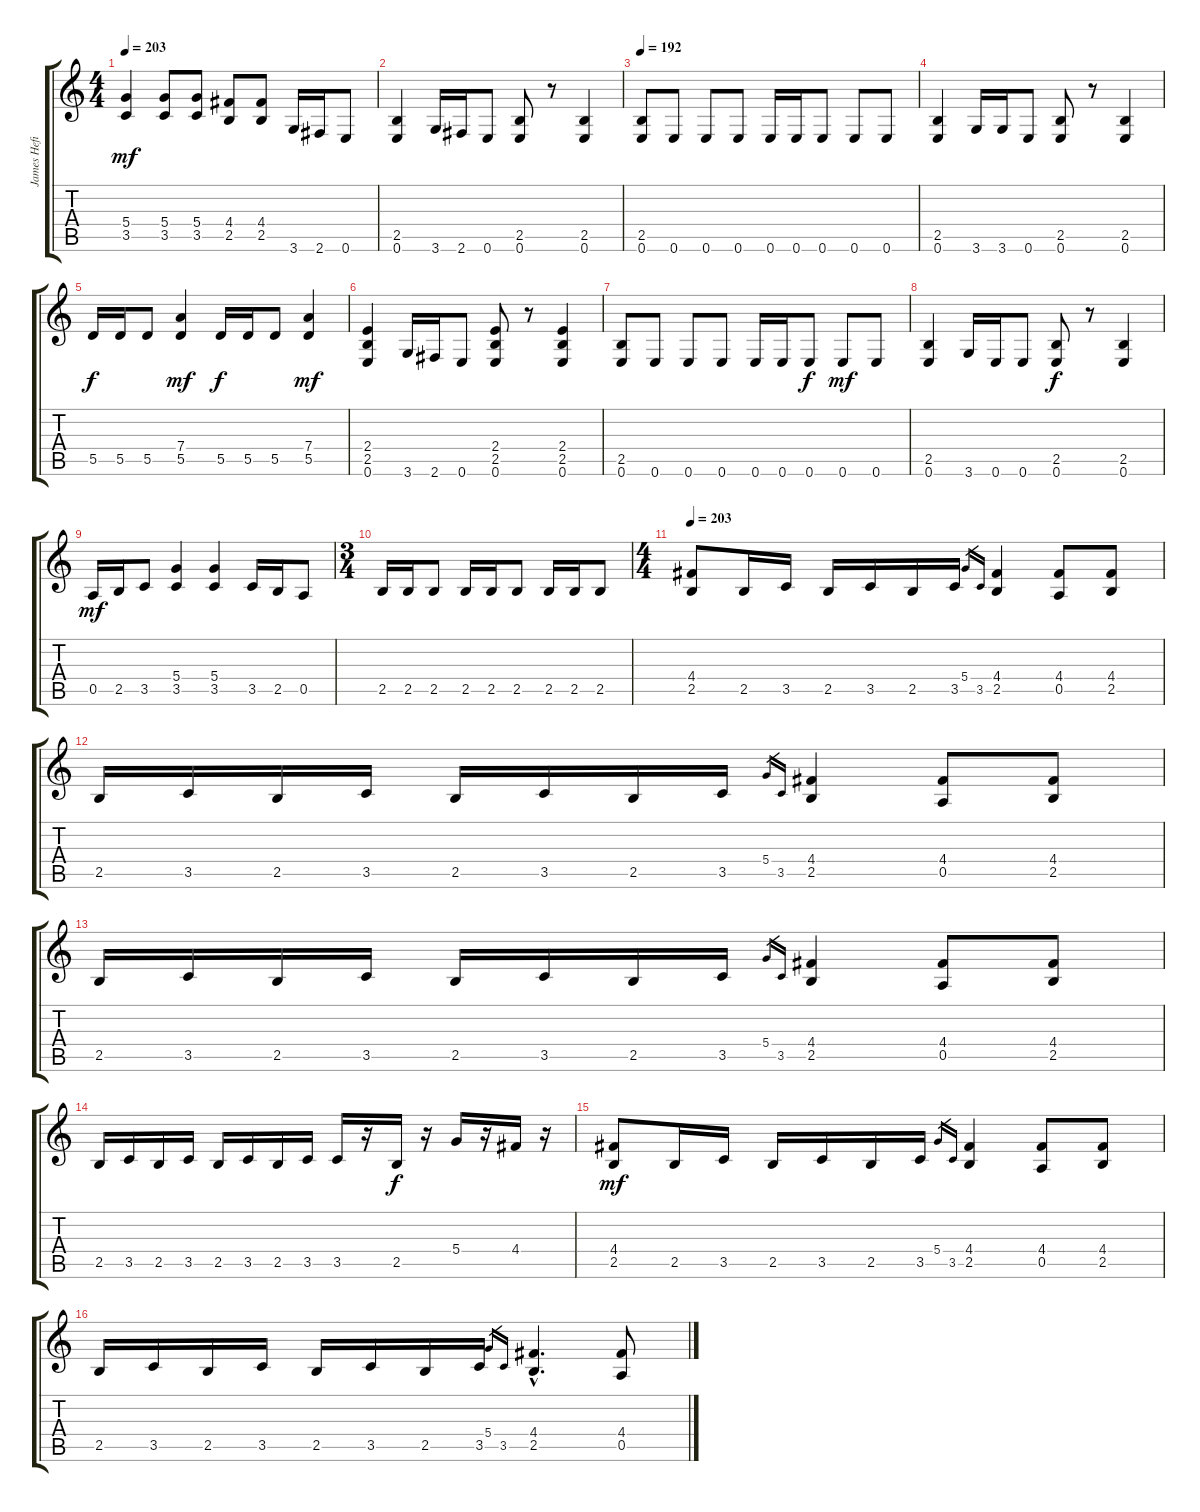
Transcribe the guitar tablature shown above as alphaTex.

\track ("James Hefield" "James Hefi") {instrument distortionguitar}
\staff {score tabs}
\tuning (E4 B3 G3 D3 A2 E2) {hide}
\ts (4 4)
\tempo 203
\clef g2
\ks c
(5.4 3.5).4{dy mf} (5.4 3.5).8 (5.4 3.5).8 (4.4 2.5).8 (4.4 2.5).8 3.6.16 2.6.16 0.6.8 |
(2.5 0.6).4 3.6.16 2.6.16 0.6.8 (2.5 0.6).8 r.8 (2.5 0.6).4 |
\tempo 192
(2.5 0.6).8 0.6.8 0.6.8 0.6.8 0.6.16 0.6.16 0.6.8 0.6.8 0.6.8 |
(2.5 0.6).4 3.6.16 3.6.16 0.6.8 (2.5 0.6).8 r.8 (2.5 0.6).4 |
5.5.16{dy f} 5.5.16 5.5.8 (7.4 5.5).4{dy mf} 5.5.16{dy f} 5.5.16 5.5.8 (7.4 5.5).4{dy mf} |
(2.4 2.5 0.6).4 3.6.16 2.6.16 0.6.8 (2.4 2.5 0.6).8 r.8 (2.4 2.5 0.6).4 |
(2.5 0.6).8 0.6.8 0.6.8 0.6.8 0.6.16 0.6.16 0.6.8{dy f} 0.6.8{dy mf} 0.6.8 |
(2.5 0.6).4 3.6.16 0.6.16 0.6.8 (2.5 0.6).8{dy f} r.8 (2.5 0.6).4 |
0.5.16{dy mf} 2.5.16 3.5.8 (5.4 3.5).4 (5.4 3.5).4 3.5.16 2.5.16 0.5.8 |
\ts (3 4)
2.5.16 2.5.16 2.5.8 2.5.16 2.5.16 2.5.8 2.5.16 2.5.16 2.5.8 |
\ts (4 4)
\tempo 203
(4.4 2.5).8 2.5.16 3.5.16 2.5.16 3.5.16 2.5.16 3.5.16 5.4.16{gr} 3.5.16{gr} (4.4 2.5).4 (4.4 0.5).8 (4.4 2.5).8 |
2.5.16 3.5.16 2.5.16 3.5.16 2.5.16 3.5.16 2.5.16 3.5.16 5.4.16{gr} 3.5.16{gr} (4.4 2.5).4 (4.4 0.5).8 (4.4 2.5).8 |
2.5.16 3.5.16 2.5.16 3.5.16 2.5.16 3.5.16 2.5.16 3.5.16 5.4.16{gr} 3.5.16{gr} (4.4 2.5).4 (4.4 0.5).8 (4.4 2.5).8 |
2.5.16 3.5.16 2.5.16 3.5.16 2.5.16 3.5.16 2.5.16 3.5.16 3.5.16 r.16 2.5.16{dy f} r.16 5.4.16 r.16 4.4.16 r.16 |
(4.4 2.5).8{dy mf} 2.5.16 3.5.16 2.5.16 3.5.16 2.5.16 3.5.16 5.4.16{gr} 3.5.16{gr} (4.4 2.5).4 (4.4 0.5).8 (4.4 2.5).8 |
2.5.16 3.5.16 2.5.16 3.5.16 2.5.16 3.5.16 2.5.16 3.5.16 5.4.16{gr} 3.5.16{gr} (4.4{hac} 2.5{hac}).4{d} (4.4 0.5).8
